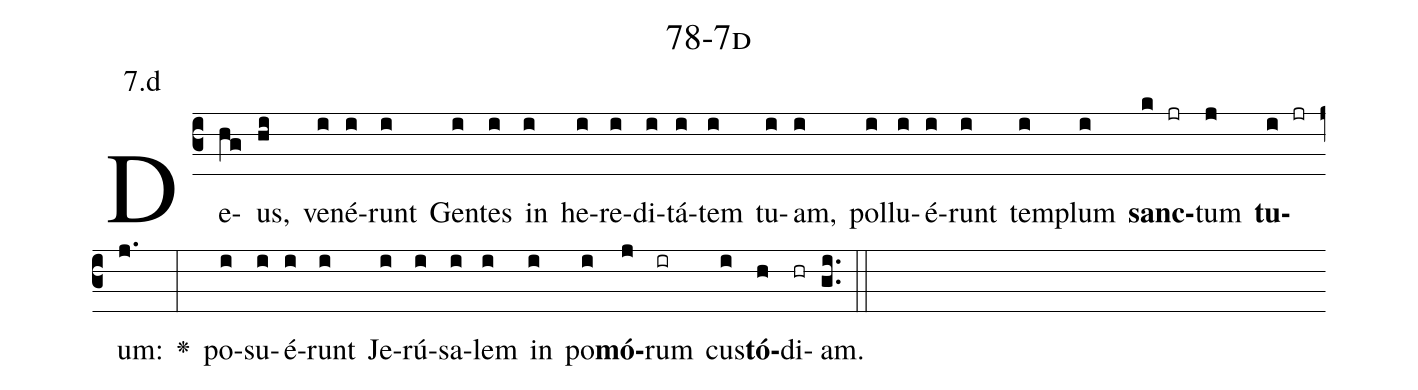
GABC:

name: 78-7d;
annotation: 7.d;
%%
(c3)De(hg)us,(hi) ve(i)né(i)runt(i) Gen(i)tes(i) in(i) he(i)re(i)di(i)tá(i)tem(i) tu(i)am,(i) pol(i)lu(i)é(i)runt(i) tem(i)plum(i) <b>sanc</b>(k jr)tum(j) <b>tu</b>(i jr)um:(j.) <v>\greheightstar</v>(:) po(i)su(i)é(i)runt(i) Je(i)rú(i)sa(i)lem(i) in(i) po(i)<b>mó</b>(j)rum(ir) cus(i)<b>tó</b>(h)di(hr)am.(gi..) (::)


%E(i) u(i) o(j) u(i) a(h) e.(gi..) (::)
